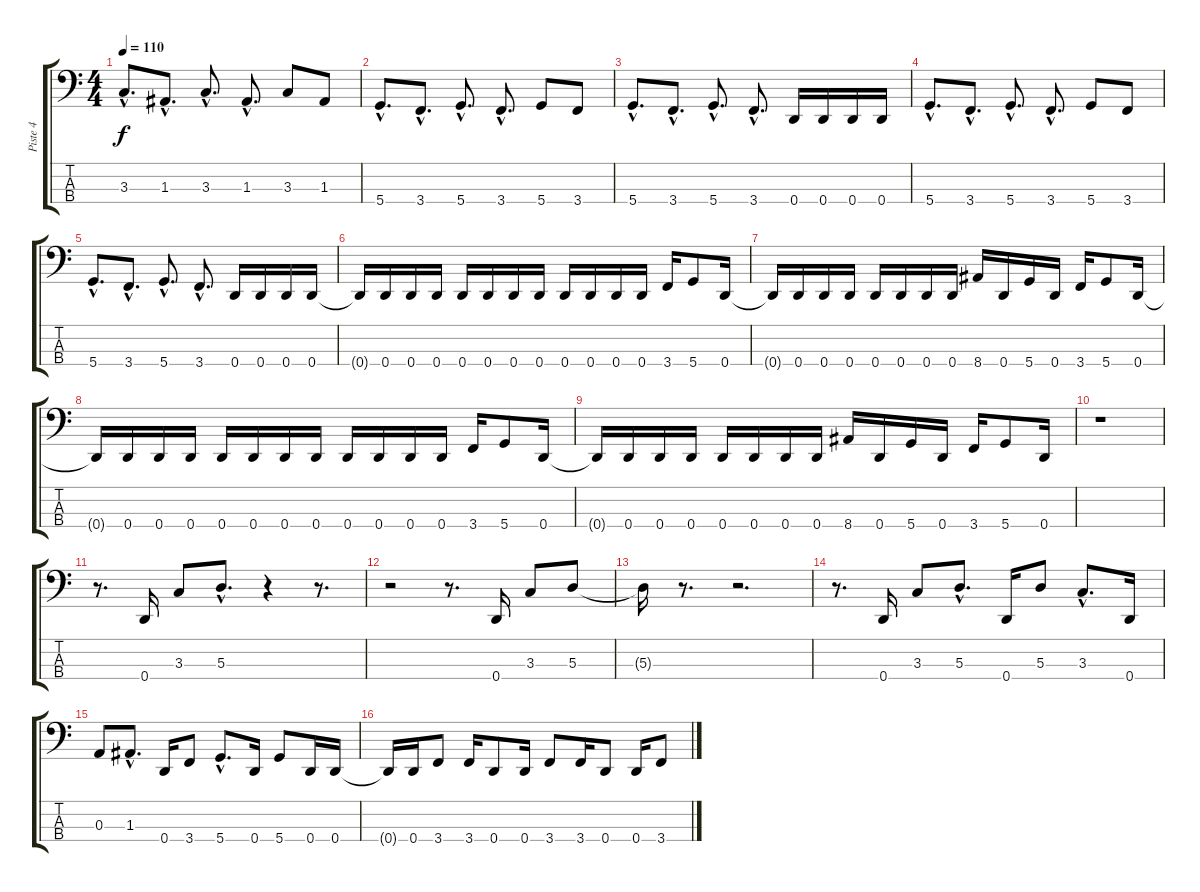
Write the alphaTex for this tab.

\track ("Piste 4" "Piste 4") {instrument electricbassfinger}
\staff {score tabs}
\tuning (G2 D2 A1 D1) {hide}
\ts (4 4)
\tempo 110
\clef f4
\ks c
3.3{hac}.8{d dy f} 1.3{hac}.8{d} 3.3{hac}.8{d} 1.3{hac}.8{d} 3.3.8 1.3.8 |
5.4{hac}.8{d} 3.4{hac}.8{d} 5.4{hac}.8{d} 3.4{hac}.8{d} 5.4.8 3.4.8 |
5.4{hac}.8{d} 3.4{hac}.8{d} 5.4{hac}.8{d} 3.4{hac}.8{d} 0.4.16 0.4.16 0.4.16 0.4.16 |
5.4{hac}.8{d} 3.4{hac}.8{d} 5.4{hac}.8{d} 3.4{hac}.8{d} 5.4.8 3.4.8 |
5.4{hac}.8{d} 3.4{hac}.8{d} 5.4{hac}.8{d} 3.4{hac}.8{d} 0.4.16 0.4.16 0.4.16 0.4.16 |
0.4{t}.16 0.4.16 0.4.16 0.4.16 0.4.16 0.4.16 0.4.16 0.4.16 0.4.16 0.4.16 0.4.16 0.4.16 3.4.16 5.4.8 0.4.16 |
0.4{t}.16 0.4.16 0.4.16 0.4.16 0.4.16 0.4.16 0.4.16 0.4.16 8.4.16 0.4.16 5.4.16 0.4.16 3.4.16 5.4.8 0.4.16 |
0.4{t}.16 0.4.16 0.4.16 0.4.16 0.4.16 0.4.16 0.4.16 0.4.16 0.4.16 0.4.16 0.4.16 0.4.16 3.4.16 5.4.8 0.4.16 |
0.4{t}.16 0.4.16 0.4.16 0.4.16 0.4.16 0.4.16 0.4.16 0.4.16 8.4.16 0.4.16 5.4.16 0.4.16 3.4.16 5.4.8 0.4.16 |
r.1 |
r.8{d} 0.4.16 3.3.8 5.3{hac}.8{d} r.4 r.8{d} |
r.2 r.8{d} 0.4.16 3.3.8 5.3.8 |
5.3{t}.16 r.8{d} r.2{d} |
r.8{d} 0.4.16 3.3.8 5.3{hac}.8{d} 0.4.16 5.3.8 3.3{hac}.8{d} 0.4.16 |
0.3.8 1.3{hac}.8{d} 0.4.16 3.4.8 5.4{hac}.8{d} 0.4.16 5.4.8 0.4.16 0.4.16 |
0.4{t}.16 0.4.16 3.4.8 3.4.16 0.4.8 0.4.16 3.4.8 3.4.16 0.4.8 0.4.16 3.4.8
